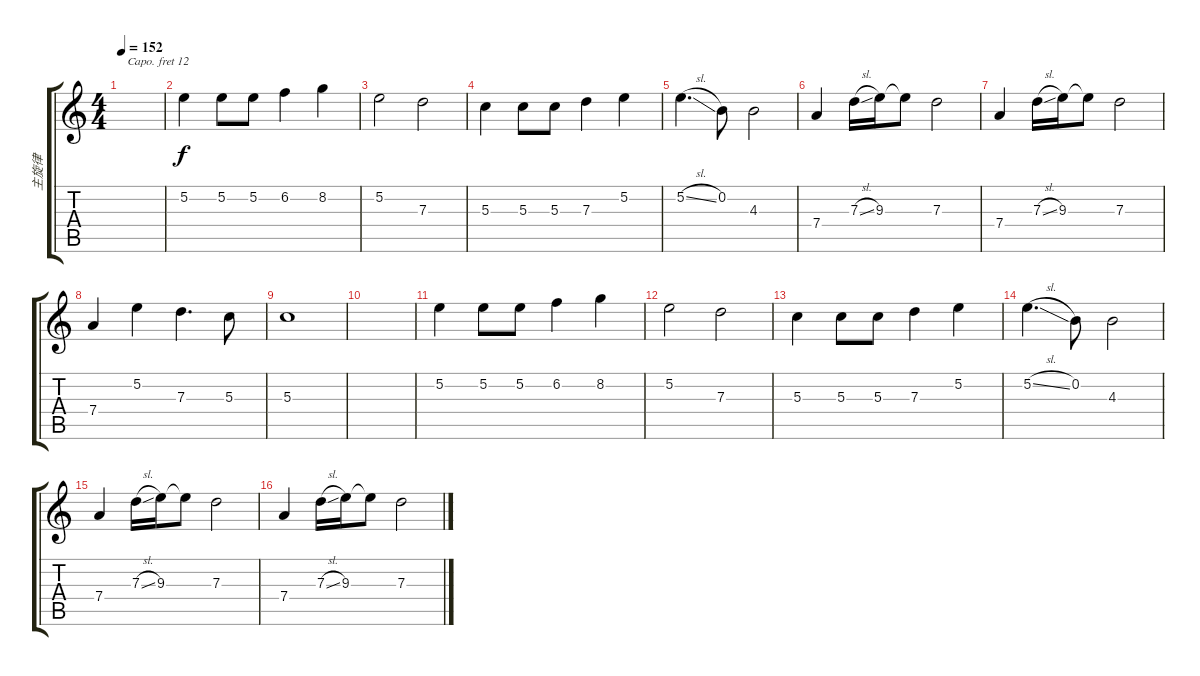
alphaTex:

\track ("主旋律" "主旋律") {instrument panflute}
\staff {score tabs}
\capo 12
\tuning (E4 B3 G3 D3 A2 E2) {hide}
\ts (4 4)
\tempo 152
\clef g2
\ks c
|
5.2.4{volume 13} 5.2.8 5.2.8 6.2.4 8.2.4 |
5.2.2 7.3.2 |
5.3.4 5.3.8 5.3.8 7.3.4 5.2.4 |
5.2{sl}.4{d} 0.2.8 4.3.2 |
7.4.4 7.3{sl}.16 9.3.16 9.3{t}.8 7.3.2 |
7.4.4 7.3{sl}.16 9.3.16 9.3{t}.8 7.3.2 |
7.4.4 5.2.4 7.3.4{d} 5.3.8 |
5.3.1 |
|
5.2.4 5.2.8 5.2.8 6.2.4 8.2.4 |
5.2.2 7.3.2 |
5.3.4 5.3.8 5.3.8 7.3.4 5.2.4 |
5.2{sl}.4{d} 0.2.8 4.3.2 |
7.4.4 7.3{sl}.16 9.3.16 9.3{t}.8 7.3.2 |
7.4.4 7.3{sl}.16 9.3.16 9.3{t}.8 7.3.2
